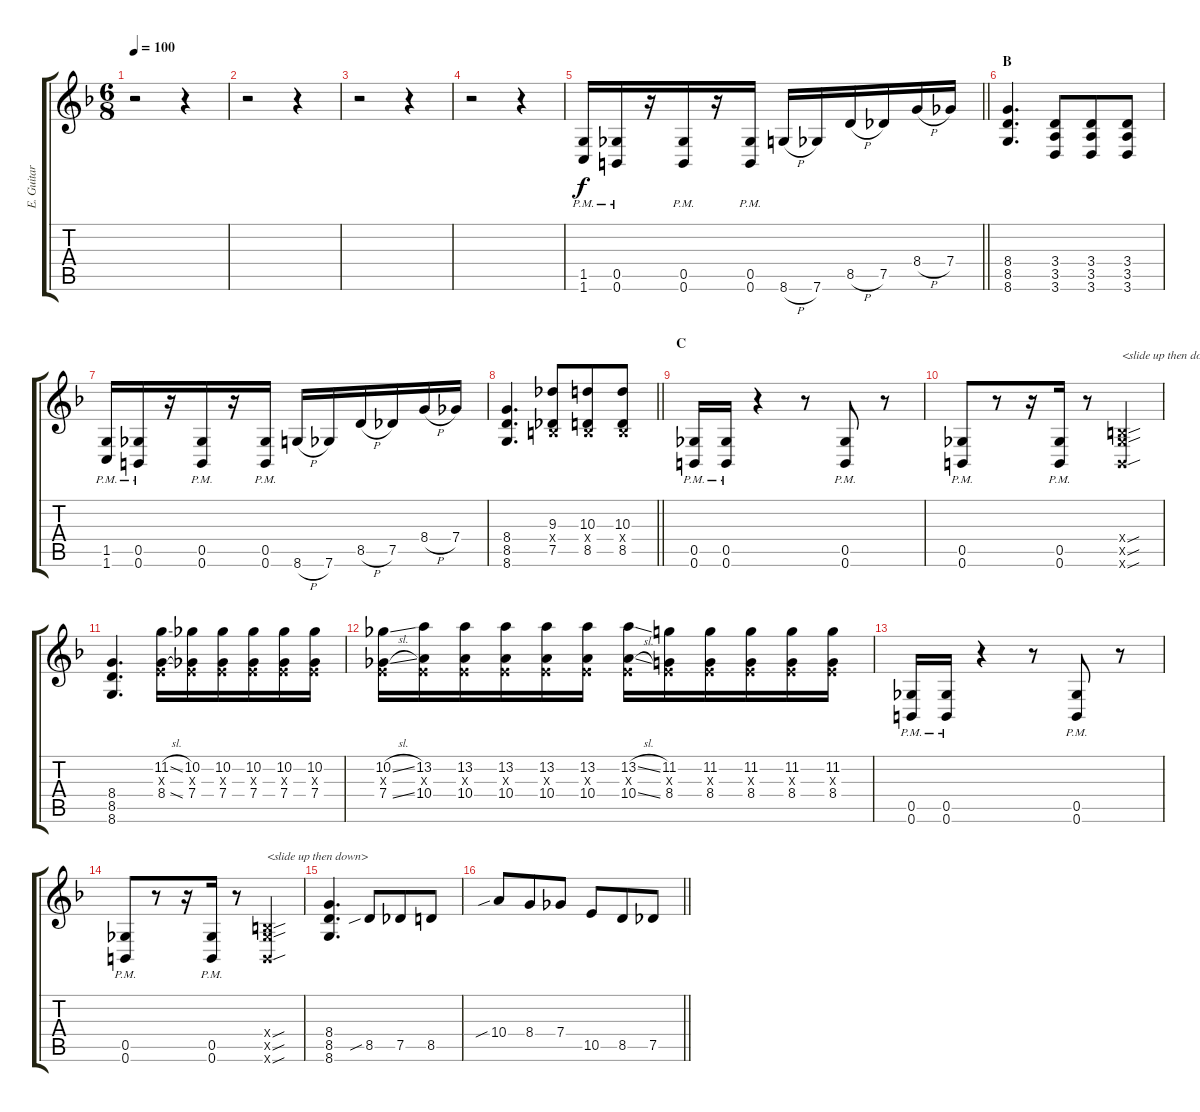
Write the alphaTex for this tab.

\track ("E. Guitar II" "E. Guitar ") {instrument overdrivenguitar}
\staff {score tabs}
\tuning (Db4 Ab3 E3 B2 Gb2 B1) {hide}
\ts (6 8)
\tempo 100
\clef g2
\ks f
r.2{dy f} r.4 |
r.2 r.4 |
r.2 r.4 |
r.2 r.4 |
\barLineRight lightlight
(1.5{pm} 1.6{pm}).16 (0.5{pm} 0.6{pm}).16 r.16 (0.5{pm} 0.6{pm}).16 r.16 (0.5{pm} 0.6{pm}).16 8.6{h}.16 7.6.16 8.5{h}.16 7.5.16 8.4{h}.16 7.4.16 |
\section ("" "B")
(8.4 8.5 8.6).4{d} (3.4 3.5 3.6).8 (3.4 3.5 3.6).8 (3.4 3.5 3.6).8 |
(1.5{pm} 1.6{pm}).16 (0.5{pm} 0.6{pm}).16 r.16 (0.5{pm} 0.6{pm}).16 r.16 (0.5{pm} 0.6{pm}).16 8.6{h}.16 7.6.16 8.5{h}.16 7.5.16 8.4{h}.16 7.4.16 |
\barLineRight lightlight
(8.4 8.5 8.6).4{d} (9.3 0.4{x} 7.5).8 (10.3 0.4{x} 8.5).8 (10.3 0.4{x} 8.5).8 |
\section ("" "C")
(0.5{pm} 0.6{pm}).16 (0.5{pm} 0.6{pm}).16 r.4 r.8 (0.5{pm} 0.6{pm}).8 r.8 |
(0.5{pm} 0.6{pm}).8 r.8 r.16 (0.5{pm} 0.6{pm}).16 r.8 (0.4{sou x} 0.5{sou x} 0.6{sou x}).4{txt "<slide up then down>"} |
(8.4 8.5 8.6).4{d} (11.2{sl} 0.3{x} 8.4{sl}).16 (10.2 0.3{x} 7.4).16 (10.2 0.3{x} 7.4).16 (10.2 0.3{x} 7.4).16 (10.2 0.3{x} 7.4).16 (10.2 0.3{x} 7.4).16 |
(10.2{sl} 0.3{x} 7.4{sl}).16 (13.2 0.3{x} 10.4).16 (13.2 0.3{x} 10.4).16 (13.2 0.3{x} 10.4).16 (13.2 0.3{x} 10.4).16 (13.2 0.3{x} 10.4).16 (13.2{sl} 0.3{x} 10.4{sl}).16 (11.2 0.3{x} 8.4).16 (11.2 0.3{x} 8.4).16 (11.2 0.3{x} 8.4).16 (11.2 0.3{x} 8.4).16 (11.2 0.3{x} 8.4).16 |
(0.5{pm} 0.6{pm}).16 (0.5{pm} 0.6{pm}).16 r.4 r.8 (0.5{pm} 0.6{pm}).8 r.8 |
(0.5{pm} 0.6{pm}).8 r.8 r.16 (0.5{pm} 0.6{pm}).16 r.8 (0.4{sou x} 0.5{sou x} 0.6{sou x}).4{txt "<slide up then down>"} |
(8.4 8.5 8.6).4{d} 8.5{sib}.8 7.5.8 8.5.8 |
\barLineRight lightlight
10.4{sib}.8 8.4.8 7.4.8 10.5.8 8.5.8 7.5.8
